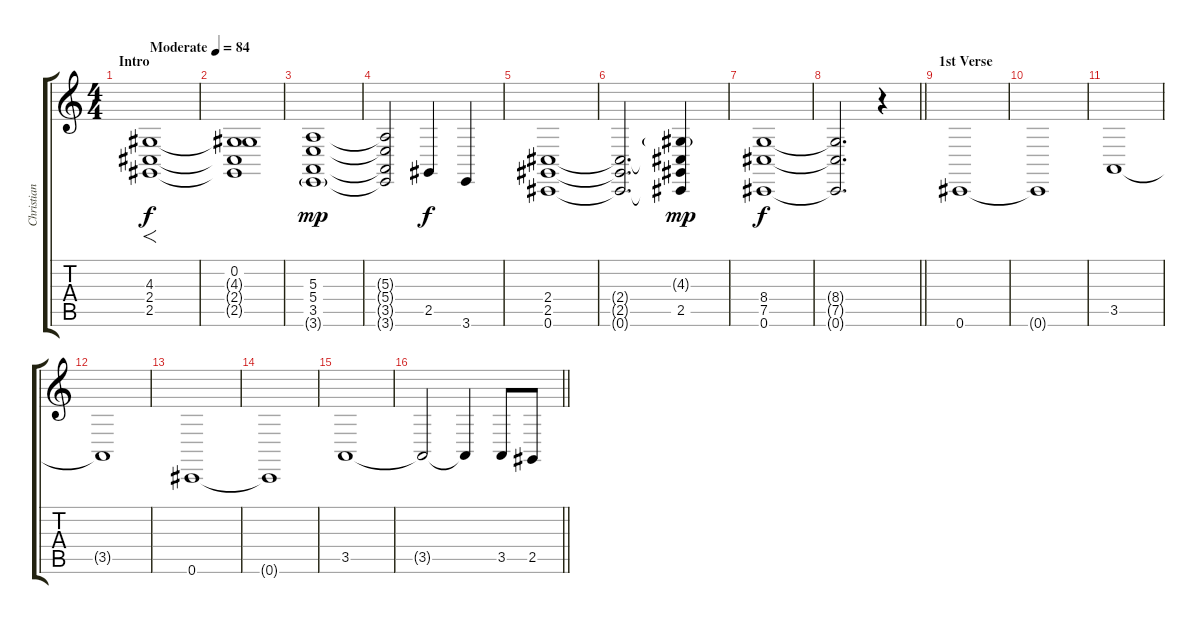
\track ("Christian Kretschmar" "Christian ") {instrument pad8sweep}
\staff {score tabs}
\tuning (Db4 Ab3 E3 B2 Gb2 Db2) {hide}
\ts (4 4)
\section ("" "Intro")
\tempo (84 "Moderate")
\clef g2
\ks c
(4.3 2.4 2.5).1{f dy f instrument pad8sweep} |
(0.2 4.3{t} 2.4{t} 2.5{t}).1 |
(5.3 5.4 3.5 3.6{g}).1{dy mp} |
(5.3{t} 5.4{t} 3.5{t} 3.6{t}).2 2.5.4{dy f} 3.6.4 |
(2.4 2.5 0.6).1 |
(2.4{t} 2.5{t} 0.6{t}).2{d} (4.3{g} 2.4{t} 2.5 0.6{t}).4{dy mp} |
(8.4 7.5 0.6).1{dy f} |
\barLineRight lightlight
(8.4{t} 7.5{t} 0.6{t}).2{d} r.4 |
\section ("" "1st Verse")
0.6.1 |
0.6{t}.1 |
3.5.1 |
3.5{t}.1 |
0.6.1 |
0.6{t}.1 |
3.5.1 |
\barLineRight lightlight
3.5{t}.2 3.5{t}.4 3.5.8 2.5.8
